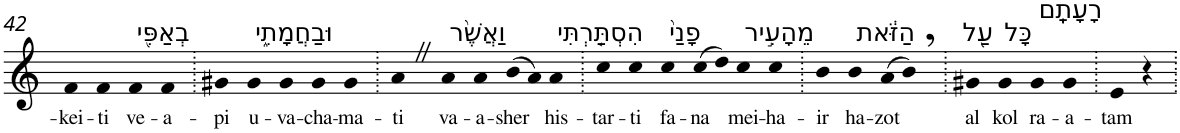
**kern	**text
*part1	*part1
*staff1	*staff1
*I"Piano	*
*I'Pno	*
!!LO:PB:g=z
*clefG2	*
*k[]	*
=42	=42
!	!LO:LY:b
4f	-kei-
!	!LO:LY:b
4f	-ti
!LO:TX:a:t=בְאַפִּ֖י	!
!	!LO:LY:b
4f	ve-
!	!LO:LY:b
4f	-a-
=43.	=43.
!	!LO:LY:b
4g#X	-pi
!LO:TX:a:t=וּבַחֲמָתִ֑י	!
!	!LO:LY:b
4g#	u-
!	!LO:LY:b
4g#	-va-
!	!LO:LY:b
4g#	-cha-
!	!LO:LY:b
4g#	-ma-
=44.	=44.
!	!LO:LY:b
4aZ	-ti
!LO:TX:a:t=וַאֲשֶׁ֨ר	!
!	!LO:LY:b
4a	va-
!	!LO:LY:b
4a	-a-
!	!LO:LY:b
(>8b	-sher
8a)	.
!LO:TX:a:t=הִסְתַּ֤רְתִּי	!
!	!LO:LY:b
4a	his-
=45.	=45.
!	!LO:LY:b
4cc	-tar-
!	!LO:LY:b
4cc	-ti
!LO:TX:a:t=פָנַי֙	!
!	!LO:LY:b
4cc	fa-
!	!LO:LY:b
(>8cc	-na
8dd)	.
!LO:TX:a:t=מֵהָעִ֣יר	!
!	!LO:LY:b
4cc	mei-
!	!LO:LY:b
4cc	-ha-
=46.	=46.
!	!LO:LY:b
4b	-ir
!LO:TX:a:t=הַזֹּ֔את	!
!	!LO:LY:b
4b	ha-
!	!LO:LY:b
(>8a	-zot
8b,)	.
=47.	=47.
!LO:TX:a:t=עַ֖ל	!
!	!LO:LY:b
4g#X	al
!LO:TX:a:t=כָּל	!
!	!LO:LY:b
4g#	kol
!LO:TX:a:t=רָעָתָֽם	!
!	!LO:LY:b
4g#	ra-
!	!LO:LY:b
4g#	-a-
=48.	=48.
!	!LO:LY:b
4e	-tam
4r	.
=.	=.
*-	*-
